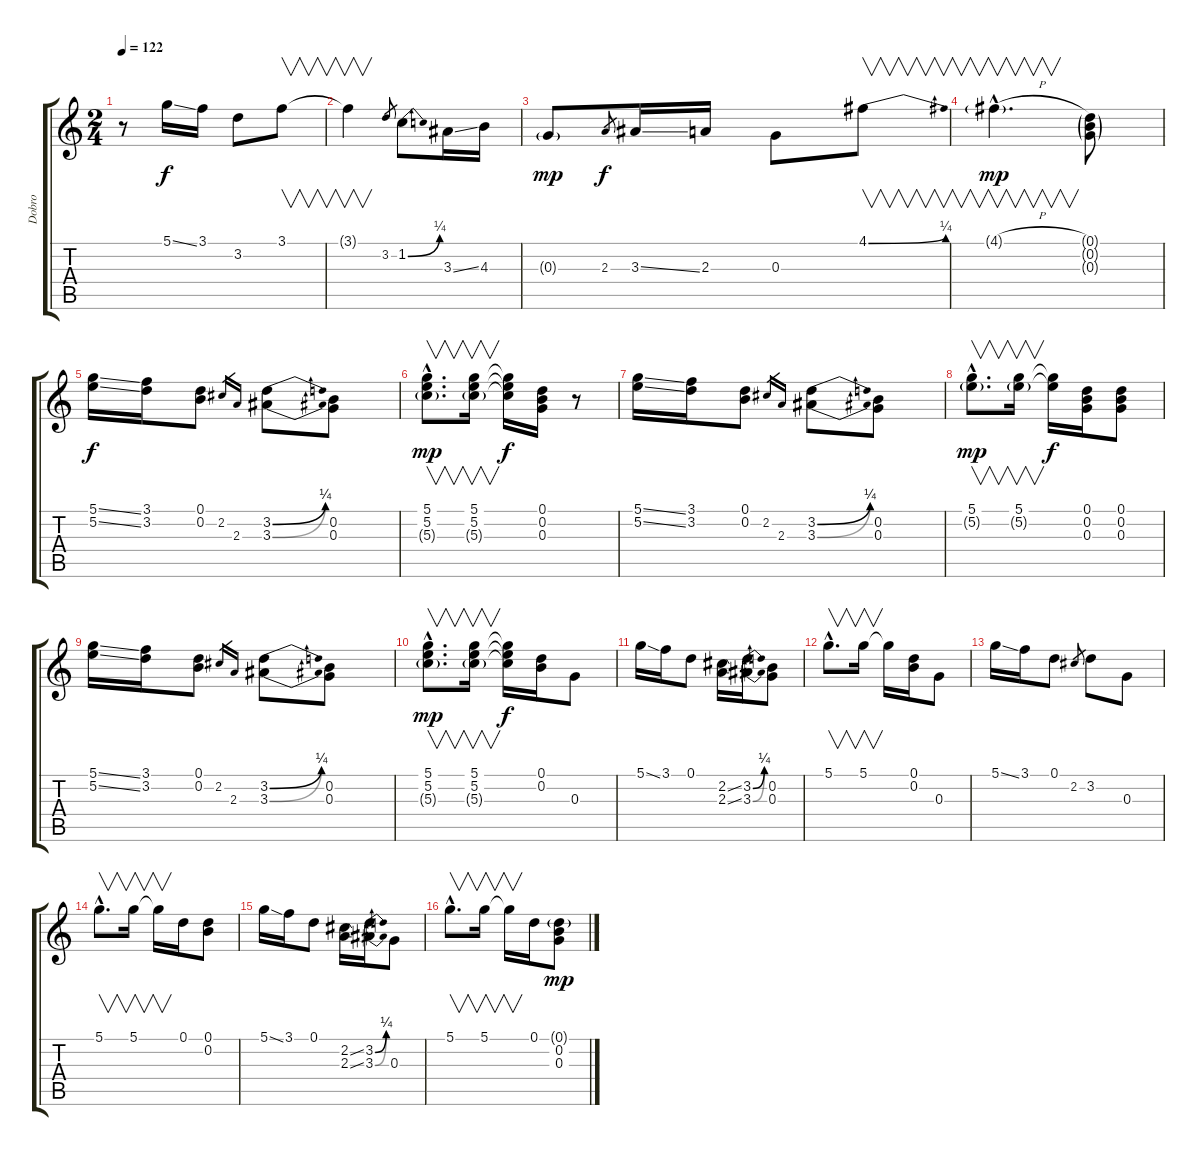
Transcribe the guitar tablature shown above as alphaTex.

\track ("Dobro" "Dobro") {instrument acousticguitarsteel}
\staff {score tabs}
\tuning (D4 B3 G3 D3 G2 D2) {hide}
\ts (2 4)
\tempo 122
\clef g2
\ks c
r.8{dy mp} 5.1{ss}.16{dy f} 3.1.16 3.2.8 3.1.8{v} |
3.1{t}.4{v} 3.2.8{gr} 1.2{be (bend 0 0 60 1)}.8 3.3{ss}.16 4.3.16 |
0.3{g}.8{dy mp} 2.3.8{gr dy f} 3.3{ss}.16 2.3.16 0.3.8 4.1{be (bend 0 0 60 1)}.8{v} |
4.1{h g hac}.4{v d dy mp} (0.1{g} 0.2{g} 0.3{g}).8 |
(5.1{ss} 5.2{ss}).16{dy f} (3.1 3.2).16 (0.1 0.2).8 2.2.16{gr} 2.3.16{gr} (3.2{be (bend 0 0 60 1)} 3.3{be (bend 0 0 60 1)}).8 (0.2 0.3).8 |
(5.1{hac} 5.2{hac} 5.3{g hac}).8{v d dy mp} (5.1 5.2 5.3{g}).16{v} (5.1{t} 5.2{t} 5.3{t}).16{dy f} (0.1 0.2 0.3).16 r.8 |
(5.1{ss} 5.2{ss}).16 (3.1 3.2).16 (0.1 0.2).8 2.2.16{gr} 2.3.16{gr} (3.2{be (bend 0 0 60 1)} 3.3{be (bend 0 0 60 1)}).8 (0.2 0.3).8 |
(5.1{hac} 5.2{g hac}).8{v d dy mp} (5.1 5.2{g}).16{v} (5.1{t} 5.2{t}).16{dy f} (0.1 0.2 0.3).16 (0.1 0.2 0.3).8 |
(5.1{ss} 5.2{ss}).16 (3.1 3.2).16 (0.1 0.2).8 2.2.16{gr} 2.3.16{gr} (3.2{be (bend 0 0 60 1)} 3.3{be (bend 0 0 60 1)}).8 (0.2 0.3).8 |
(5.1{hac} 5.2{hac} 5.3{g hac}).8{v d dy mp} (5.1 5.2 5.3{g}).16{v} (5.1{t} 5.2{t} 5.3{t}).16{dy f} (0.1 0.2).16 0.3.8 |
5.1{ss}.16 3.1.16 0.1.8 (2.2{ss} 2.3{ss}).16 (3.2{be (bend 0 0 60 1)} 3.3{be (bend 0 0 60 1)}).16 (0.2 0.3).8 |
5.1{hac}.8{v d} 5.1.16{v} 5.1{t}.16 (0.1 0.2).16 0.3.8 |
5.1{ss}.16 3.1.16 0.1.8 2.2.8{gr} 3.2.8 0.3.8 |
5.1{hac}.8{v d} 5.1.16{v} 5.1{t}.16{v} 0.1.16 (0.1 0.2).8 |
5.1{ss}.16 3.1.16 0.1.8 (2.2{ss} 2.3{ss}).16 (3.2{be (bend 0 0 60 1)} 3.3{be (bend 0 0 60 1)}).16 0.3.8 |
5.1{hac}.8{v d} 5.1.16{v} 5.1{t}.16{v} 0.1.16 (0.1{g} 0.2 0.3).8{dy mp}
